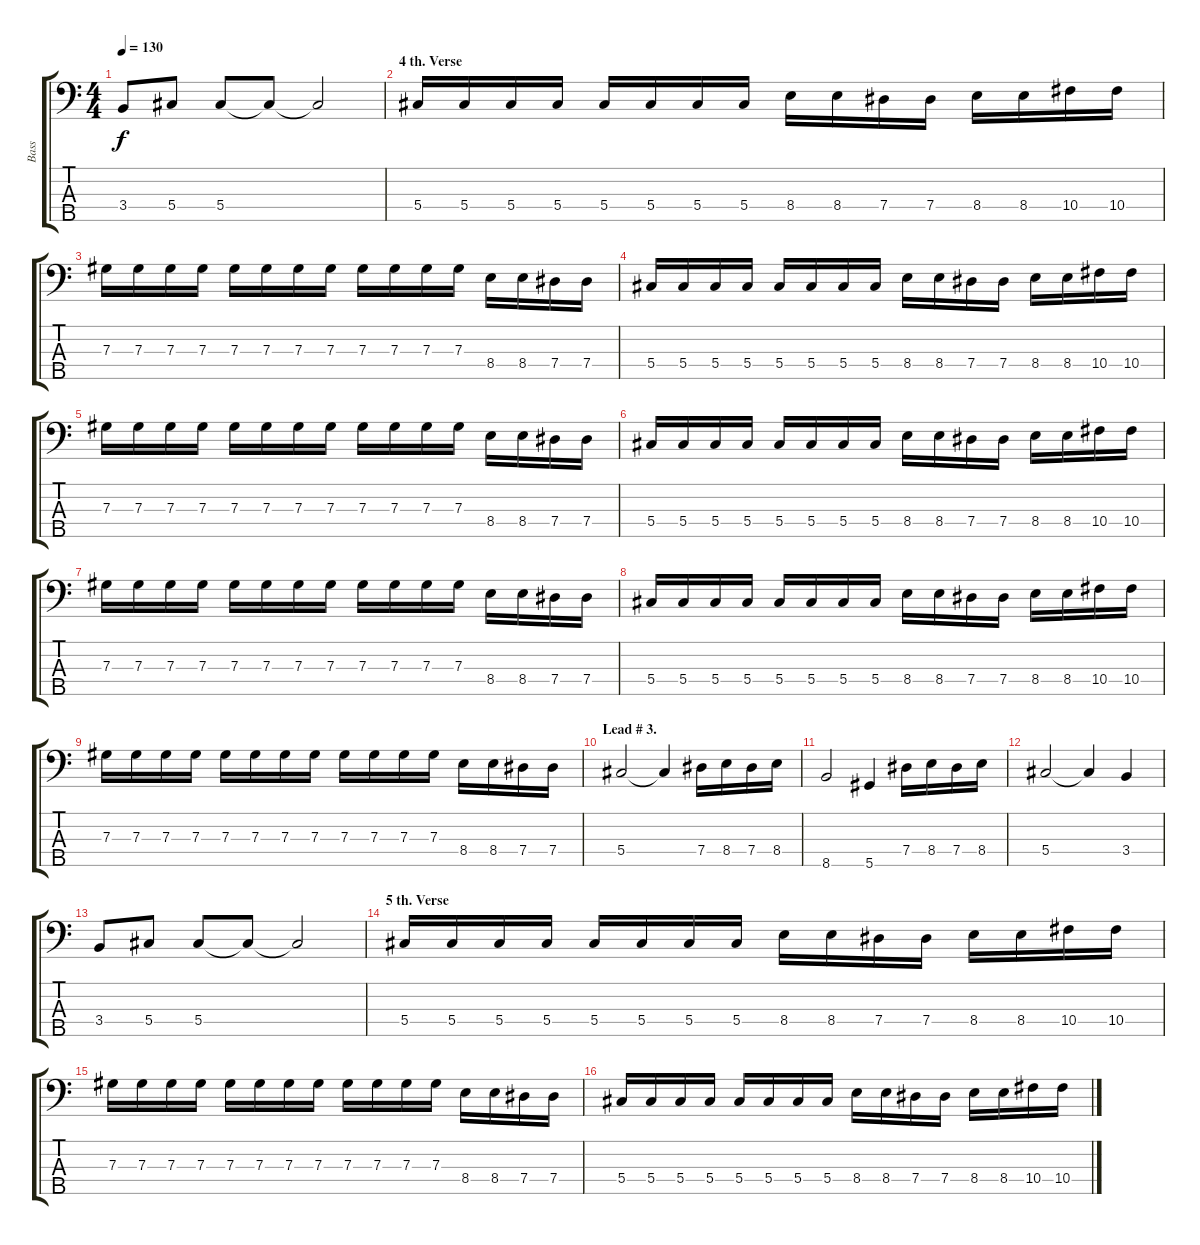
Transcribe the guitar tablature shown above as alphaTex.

\track ("Bass" "Bass") {instrument synthbass2}
\staff {score tabs}
\tuning (B2 Gb2 Db2 Ab1 Eb1) {hide}
\ts (4 4)
\tempo 130
\clef f4
\ks c
3.4.8{dy f} 5.4.8 5.4.8 5.4{t}.8 5.4{t}.2 |
\section ("" "4 th. Verse")
5.4.16 5.4.16 5.4.16 5.4.16 5.4.16 5.4.16 5.4.16 5.4.16 8.4.16 8.4.16 7.4.16 7.4.16 8.4.16 8.4.16 10.4.16 10.4.16 |
7.3.16 7.3.16 7.3.16 7.3.16 7.3.16 7.3.16 7.3.16 7.3.16 7.3.16 7.3.16 7.3.16 7.3.16 8.4.16 8.4.16 7.4.16 7.4.16 |
5.4.16 5.4.16 5.4.16 5.4.16 5.4.16 5.4.16 5.4.16 5.4.16 8.4.16 8.4.16 7.4.16 7.4.16 8.4.16 8.4.16 10.4.16 10.4.16 |
7.3.16 7.3.16 7.3.16 7.3.16 7.3.16 7.3.16 7.3.16 7.3.16 7.3.16 7.3.16 7.3.16 7.3.16 8.4.16 8.4.16 7.4.16 7.4.16 |
5.4.16 5.4.16 5.4.16 5.4.16 5.4.16 5.4.16 5.4.16 5.4.16 8.4.16 8.4.16 7.4.16 7.4.16 8.4.16 8.4.16 10.4.16 10.4.16 |
7.3.16 7.3.16 7.3.16 7.3.16 7.3.16 7.3.16 7.3.16 7.3.16 7.3.16 7.3.16 7.3.16 7.3.16 8.4.16 8.4.16 7.4.16 7.4.16 |
5.4.16 5.4.16 5.4.16 5.4.16 5.4.16 5.4.16 5.4.16 5.4.16 8.4.16 8.4.16 7.4.16 7.4.16 8.4.16 8.4.16 10.4.16 10.4.16 |
7.3.16 7.3.16 7.3.16 7.3.16 7.3.16 7.3.16 7.3.16 7.3.16 7.3.16 7.3.16 7.3.16 7.3.16 8.4.16 8.4.16 7.4.16 7.4.16 |
\section ("" "Lead # 3.")
5.4.2 5.4{t}.4 7.4.16 8.4.16 7.4.16 8.4.16 |
8.5.2 5.5.4 7.4.16 8.4.16 7.4.16 8.4.16 |
5.4.2 5.4{t}.4 3.4.4 |
3.4.8 5.4.8 5.4.8 5.4{t}.8 5.4{t}.2 |
\section ("" "5 th. Verse")
5.4.16 5.4.16 5.4.16 5.4.16 5.4.16 5.4.16 5.4.16 5.4.16 8.4.16 8.4.16 7.4.16 7.4.16 8.4.16 8.4.16 10.4.16 10.4.16 |
7.3.16 7.3.16 7.3.16 7.3.16 7.3.16 7.3.16 7.3.16 7.3.16 7.3.16 7.3.16 7.3.16 7.3.16 8.4.16 8.4.16 7.4.16 7.4.16 |
5.4.16 5.4.16 5.4.16 5.4.16 5.4.16 5.4.16 5.4.16 5.4.16 8.4.16 8.4.16 7.4.16 7.4.16 8.4.16 8.4.16 10.4.16 10.4.16
